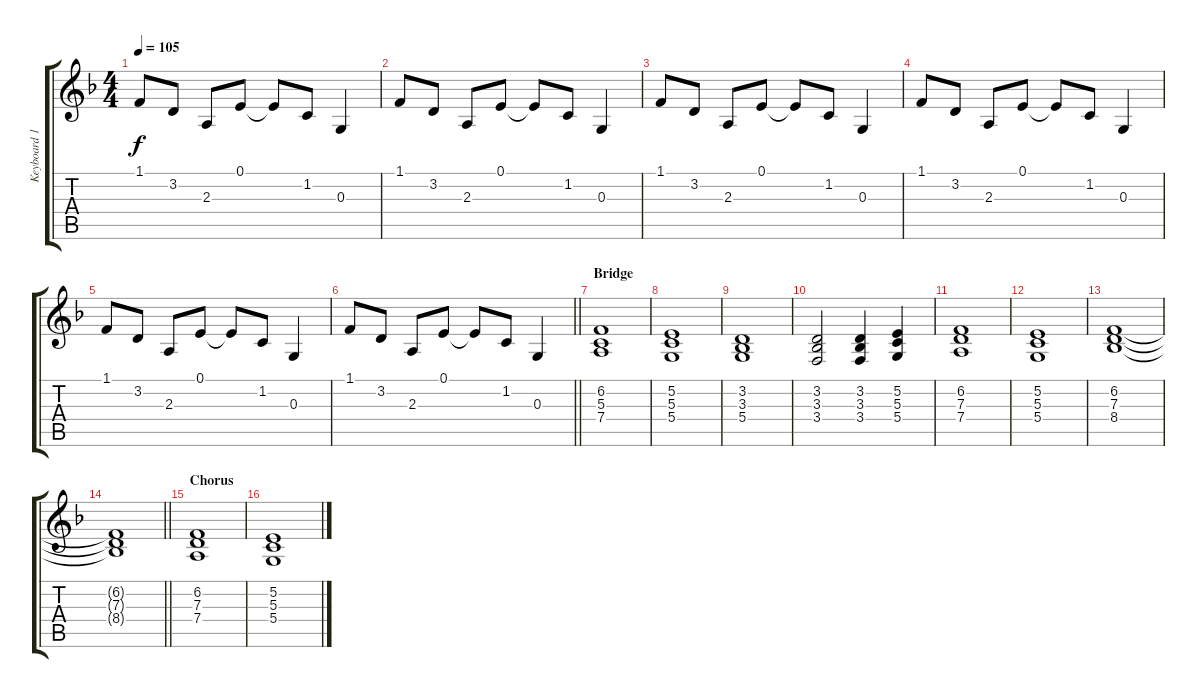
\track ("Keyboard 1" "Keyboard 1") {instrument acousticgrandpiano}
\staff {score tabs}
\tuning (E4 B3 G3 D3 A2 E2) {hide}
\ts (4 4)
\tempo 105
\clef g2
\ks f
1.1.8{dy f} 3.2.8 2.3.8 0.1.8 0.1{t}.8 1.2.8 0.3.4 |
1.1.8 3.2.8 2.3.8 0.1.8 0.1{t}.8 1.2.8 0.3.4 |
1.1.8 3.2.8 2.3.8 0.1.8 0.1{t}.8 1.2.8 0.3.4 |
1.1.8 3.2.8 2.3.8 0.1.8 0.1{t}.8 1.2.8 0.3.4 |
1.1.8 3.2.8 2.3.8 0.1.8 0.1{t}.8 1.2.8 0.3.4 |
\barLineRight lightlight
1.1.8 3.2.8 2.3.8 0.1.8 0.1{t}.8 1.2.8 0.3.4 |
\section ("" "Bridge")
(6.2 5.3 7.4).1{instrument stringensemble1} |
(5.2 5.3 5.4).1 |
(3.2 3.3 5.4).1 |
(3.2 3.3 3.4).2 (3.2 3.3 3.4).4 (5.2 5.3 5.4).4 |
(6.2 7.3 7.4).1 |
(5.2 5.3 5.4).1 |
(6.2 7.3 8.4).1 |
\barLineRight lightlight
(6.2{t} 7.3{t} 8.4{t}).1 |
\section ("" "Chorus")
(6.2 7.3 7.4).1 |
(5.2 5.3 5.4).1
